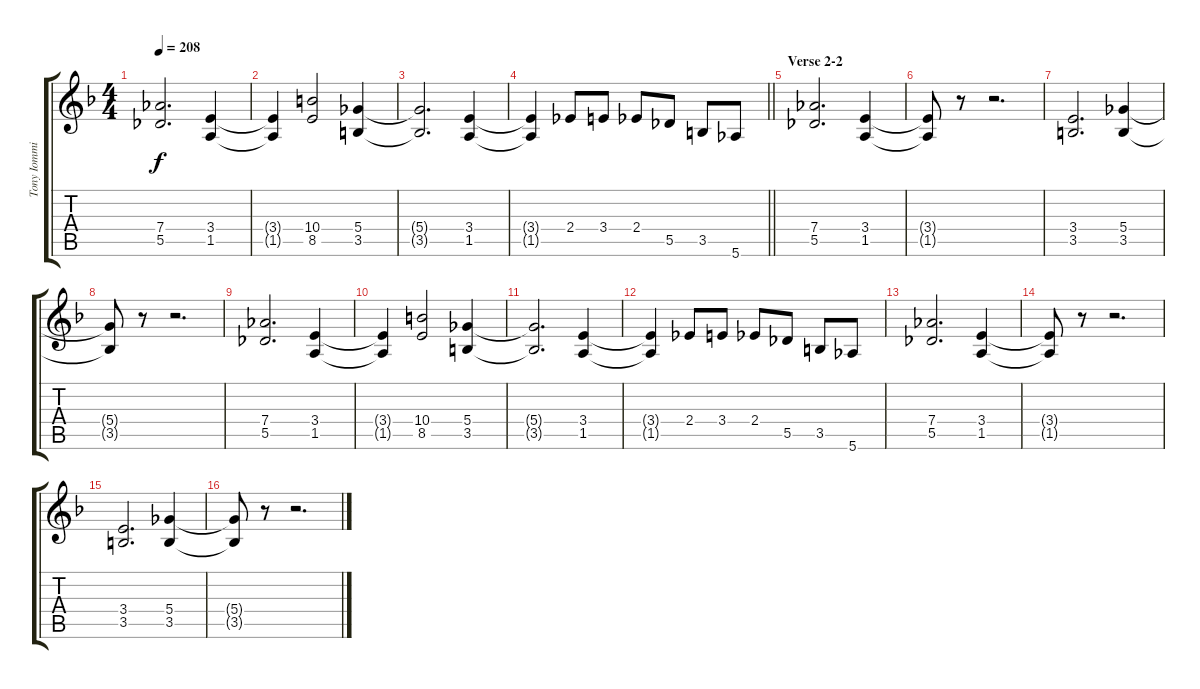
\track ("Tony Iommi" "Tony Iommi") {instrument overdrivenguitar}
\staff {score tabs}
\tuning (Eb4 Bb3 Gb3 Db3 Ab2 Eb2) {hide}
\ts (4 4)
\tempo 208
\clef g2
\ks f
(7.4 5.5).2{d dy f} (3.4 1.5).4 |
(3.4{t} 1.5{t}).4 (10.4 8.5).2 (5.4 3.5).4 |
(5.4{t} 3.5{t}).2{d} (3.4 1.5).4 |
\barLineRight lightlight
(3.4{t} 1.5{t}).4 2.4.8 3.4.8 2.4.8 5.5.8 3.5.8 5.6.8 |
\section ("" "Verse 2-2")
(7.4 5.5).2{d} (3.4 1.5).4 |
(3.4{t} 1.5{t}).8 r.8 r.2{d} |
(3.4 3.5).2{d} (5.4 3.5).4 |
(5.4{t} 3.5{t}).8 r.8 r.2{d} |
(7.4 5.5).2{d} (3.4 1.5).4 |
(3.4{t} 1.5{t}).4 (10.4 8.5).2 (5.4 3.5).4 |
(5.4{t} 3.5{t}).2{d} (3.4 1.5).4 |
(3.4{t} 1.5{t}).4 2.4.8 3.4.8 2.4.8 5.5.8 3.5.8 5.6.8 |
(7.4 5.5).2{d} (3.4 1.5).4 |
(3.4{t} 1.5{t}).8 r.8 r.2{d} |
(3.4 3.5).2{d} (5.4 3.5).4 |
(5.4{t} 3.5{t}).8 r.8 r.2{d}
